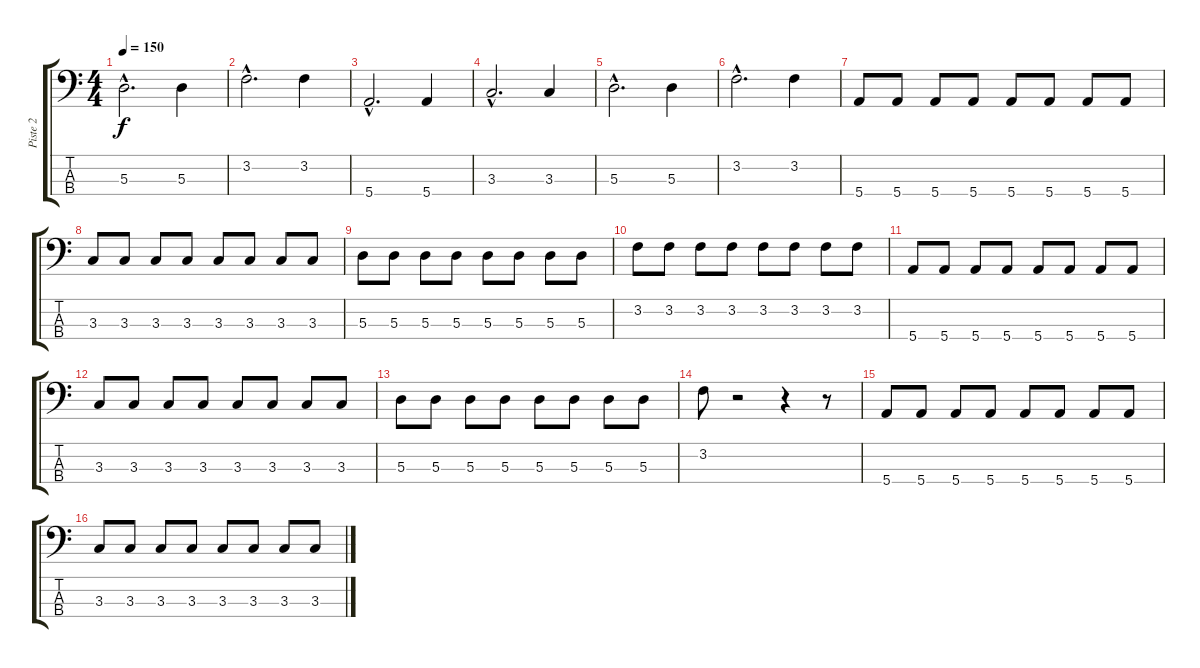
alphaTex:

\track ("Piste 2" "Piste 2") {instrument electricbassfinger}
\staff {score tabs}
\tuning (G2 D2 A1 E1) {hide}
\ts (4 4)
\tempo 150
\clef f4
\ks c
5.3{hac}.2{d dy f} 5.3.4 |
3.2{hac}.2{d} 3.2.4 |
5.4{hac}.2{d} 5.4.4 |
3.3{hac}.2{d} 3.3.4 |
5.3{hac}.2{d} 5.3.4 |
3.2{hac}.2{d} 3.2.4 |
5.4.8 5.4.8 5.4.8 5.4.8 5.4.8 5.4.8 5.4.8 5.4.8 |
3.3.8 3.3.8 3.3.8 3.3.8 3.3.8 3.3.8 3.3.8 3.3.8 |
5.3.8 5.3.8 5.3.8 5.3.8 5.3.8 5.3.8 5.3.8 5.3.8 |
3.2.8 3.2.8 3.2.8 3.2.8 3.2.8 3.2.8 3.2.8 3.2.8 |
5.4.8 5.4.8 5.4.8 5.4.8 5.4.8 5.4.8 5.4.8 5.4.8 |
3.3.8 3.3.8 3.3.8 3.3.8 3.3.8 3.3.8 3.3.8 3.3.8 |
5.3.8 5.3.8 5.3.8 5.3.8 5.3.8 5.3.8 5.3.8 5.3.8 |
3.2.8 r.2 r.4 r.8 |
5.4.8 5.4.8 5.4.8 5.4.8 5.4.8 5.4.8 5.4.8 5.4.8 |
3.3.8 3.3.8 3.3.8 3.3.8 3.3.8 3.3.8 3.3.8 3.3.8
